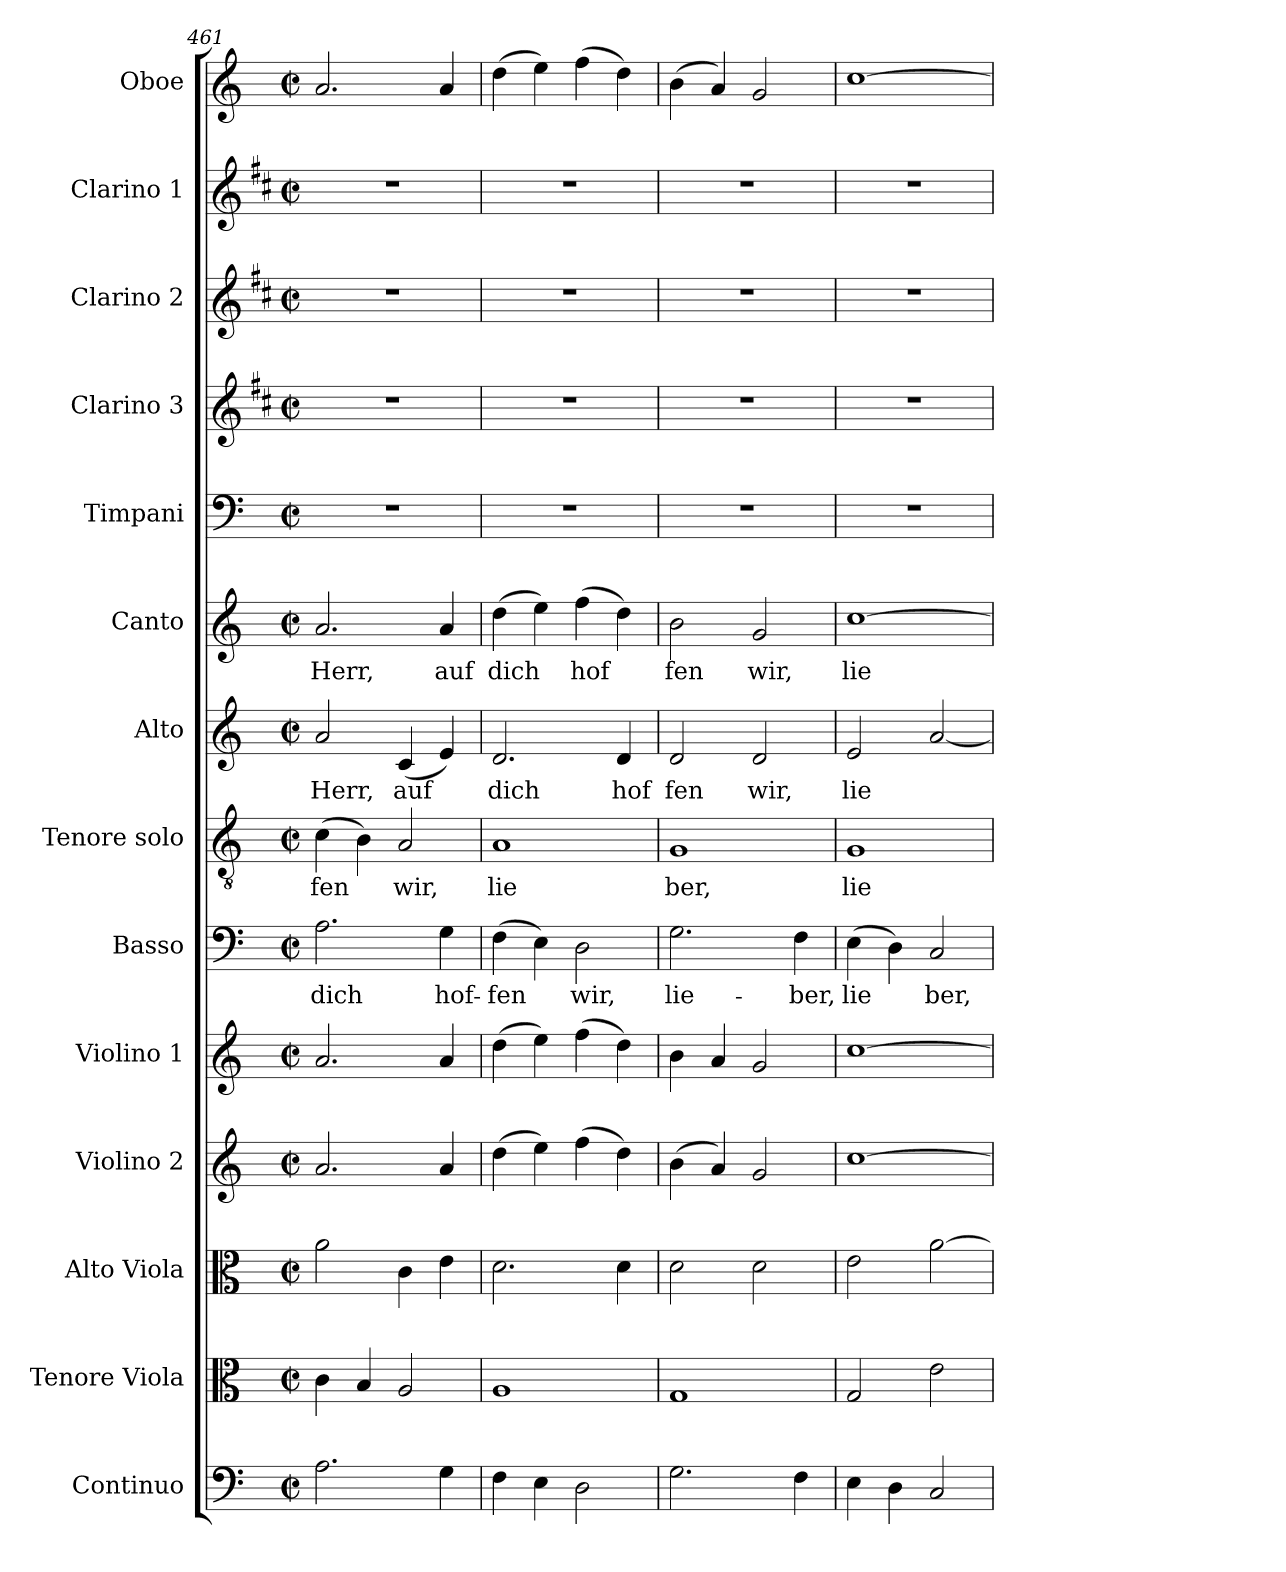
**kern	**kern	**kern	**kern	**kern	**kern	**text	**kern	**text	**kern	**text	**kern	**text	**kern	**kern	**kern	**kern	**kern
*part14	*part13	*part12	*part11	*part10	*part9	*part9	*part8	*part8	*part7	*part7	*part6	*part6	*part5	*part4	*part3	*part2	*part1
*staff14	*staff13	*staff12	*staff11	*staff10	*staff9	*staff9	*staff8	*staff8	*staff7	*staff7	*staff6	*staff6	*staff5	*staff4	*staff3	*staff2	*staff1
*I"Continuo	*I"Tenore Viola	*I"Alto Viola	*I"Violino 2	*I"Violino 1	*I"Basso	*	*I"Tenore solo	*	*I"Alto	*	*I"Canto	*	*I"Timpani	*I"Clarino 3	*I"Clarino 2	*I"Clarino 1	*I"Oboe
*I'Continuo	*I'Tenore Viola	*I'Alto Viola	*I'Violino 2	*I'Violino 1	*I'Basso	*	*I'Tenore	*	*I'Alto	*	*I'Canto	*	*I'Timpani	*I'Clarino 3	*I'Clarino 2	*I'Clarino 1	*I'Oboe
*clefF4	*clefC3	*clefC3	*clefG2	*clefG2	*clefF4	*	*clefGv2	*	*clefG2	*	*clefG2	*	*clefF4	*clefG2	*clefG2	*clefG2	*clefG2
*	*	*	*	*	*	*	*	*	*	*	*	*	*	*ITrd1c2	*ITrd1c2	*ITrd1c2	*
*k[]	*k[]	*k[]	*k[]	*k[]	*k[]	*	*k[]	*	*k[]	*	*k[]	*	*k[]	*k[]	*k[]	*k[]	*k[]
*C:	*C:	*C:	*C:	*C:	*C:	*	*C:	*	*C:	*	*C:	*	*C:	*C:	*C:	*C:	*C:
*M2/2	*M2/2	*M2/2	*M2/2	*M2/2	*M2/2	*	*M2/2	*	*M2/2	*	*M2/2	*	*M2/2	*M2/2	*M2/2	*M2/2	*M2/2
*met(c|)	*met(c|)	*met(c|)	*met(c|)	*met(c|)	*met(c|)	*	*met(c|)	*	*met(c|)	*	*met(c|)	*	*met(c|)	*met(c|)	*met(c|)	*met(c|)	*met(c|)
=461	=461	=461	=461	=461	=461	=461	=461	=461	=461	=461	=461	=461	=461	=461	=461	=461	=461
!	!	!	!	!	!	!LO:LY:b:cj	!	!LO:LY:b	!	!LO:LY:b:cj	!	!LO:LY:b:cj	!	!	!	!	!
2.A\	4c\	2a\	2.a/	2.a/	2.A\	dich	(>4c\	fen	2a/	Herr,	2.a/	Herr,	1r	1r	1r	1r	2.a/
!	!	!	!	!	!	!	!	!LO:LY:b	!	!	!	!	!	!	!	!	!
.	4B/	.	.	.	.	.	4B\)	.	.	.	.	.	.	.	.	.	.
!	!	!	!	!	!	!	!	!LO:LY:b	!	!LO:LY:b:cj	!	!	!	!	!	!	!
.	2A/	4c\	.	.	.	.	2A/	wir,	(<4c/	auf	.	.	.	.	.	.	.
!	!	!	!	!	!	!LO:LY:b:cj	!	!	!	!LO:LY:b:cj	!	!LO:LY:b:cj	!	!	!	!	!
4G\	.	4e\	4a/	4a/	4G\	hof-	.	.	4e/)	.	4a/	auf	.	.	.	.	4a/
=462	=462	=462	=462	=462	=462	=462	=462	=462	=462	=462	=462	=462	=462	=462	=462	=462	=462
!	!	!	!	!	!	!LO:LY:b:cj	!	!LO:LY:b	!	!LO:LY:b:cj	!	!LO:LY:b:cj	!	!	!	!	!
4F\	1A	2.d\	(>4dd\	(>4dd\	(>4F\	-fen	1A	lie	2.d/	dich	(>4dd\	dich	1r	1r	1r	1r	(>4dd\
!	!	!	!	!	!	!LO:LY:b:cj	!	!	!	!	!	!LO:LY:b:cj	!	!	!	!	!
4E\	.	.	4ee\)	4ee\)	4E\)	.	.	.	.	.	4ee\)	.	.	.	.	.	4ee\)
!	!	!	!	!	!	!LO:LY:b:cj	!	!	!	!	!	!LO:LY:b:cj	!	!	!	!	!
2D\	.	.	(>4ff\	(>4ff\	2D\	wir,	.	.	.	.	(>4ff\	hof-	.	.	.	.	(>4ff\
!	!	!	!	!	!	!	!	!	!	!LO:LY:b:cj	!	!LO:LY:b:cj	!	!	!	!	!
.	.	4d\	4dd\)	4dd\)	.	.	.	.	4d/	hof	4dd\)	--	.	.	.	.	4dd\)
=463	=463	=463	=463	=463	=463	=463	=463	=463	=463	=463	=463	=463	=463	=463	=463	=463	=463
!	!	!	!	!	!	!LO:LY:b:cj	!	!LO:LY:b	!	!LO:LY:b:cj	!	!LO:LY:b:cj	!	!	!	!	!
2.G\	1G	2d\	(>4b\	4b\	2.G\	lie-	1G	ber,	2d/	fen	2b\	-fen	1r	1r	1r	1r	(>4b\
.	.	.	4a/)	4a/	.	.	.	.	.	.	.	.	.	.	.	.	4a/)
!	!	!	!	!	!	!	!	!	!	!LO:LY:b:cj	!	!LO:LY:b:cj	!	!	!	!	!
.	.	2d\	2g/	2g/	.	.	.	.	2d/	wir,	2g/	wir,	.	.	.	.	2g/
!	!	!	!	!	!	!LO:LY:b:cj	!	!	!	!	!	!	!	!	!	!	!
4F\	.	.	.	.	4F\	-ber,	.	.	.	.	.	.	.	.	.	.	.
=464	=464	=464	=464	=464	=464	=464	=464	=464	=464	=464	=464	=464	=464	=464	=464	=464	=464
!	!	!	!	!	!	!LO:LY:b:cj	!	!LO:LY:b	!	!LO:LY:b:cj	!	!LO:LY:b:cj	!	!	!	!	!
4E\	2G/	2e\	[>1cc	[>1cc	(>4E\	lie-	1G	lie	2e/	lie	[>1cc	lie-	1r	1r	1r	1r	[>1cc
!	!	!	!	!	!	!LO:LY:b:cj	!	!	!	!	!	!	!	!	!	!	!
4D\	.	.	.	.	4D\)	--	.	.	.	.	.	.	.	.	.	.	.
!	!	!	!	!	!	!LO:LY:b:cj	!	!	!	!LO:LY:b:cj	!	!	!	!	!	!	!
2C/	2e\	[>2a\	.	.	2C/	-ber,	.	.	[<2a/	.	.	.	.	.	.	.	.
=	=	=	=	=	=	=	=	=	=	=	=	=	=	=	=	=	=
*-	*-	*-	*-	*-	*-	*-	*-	*-	*-	*-	*-	*-	*-	*-	*-	*-	*-
